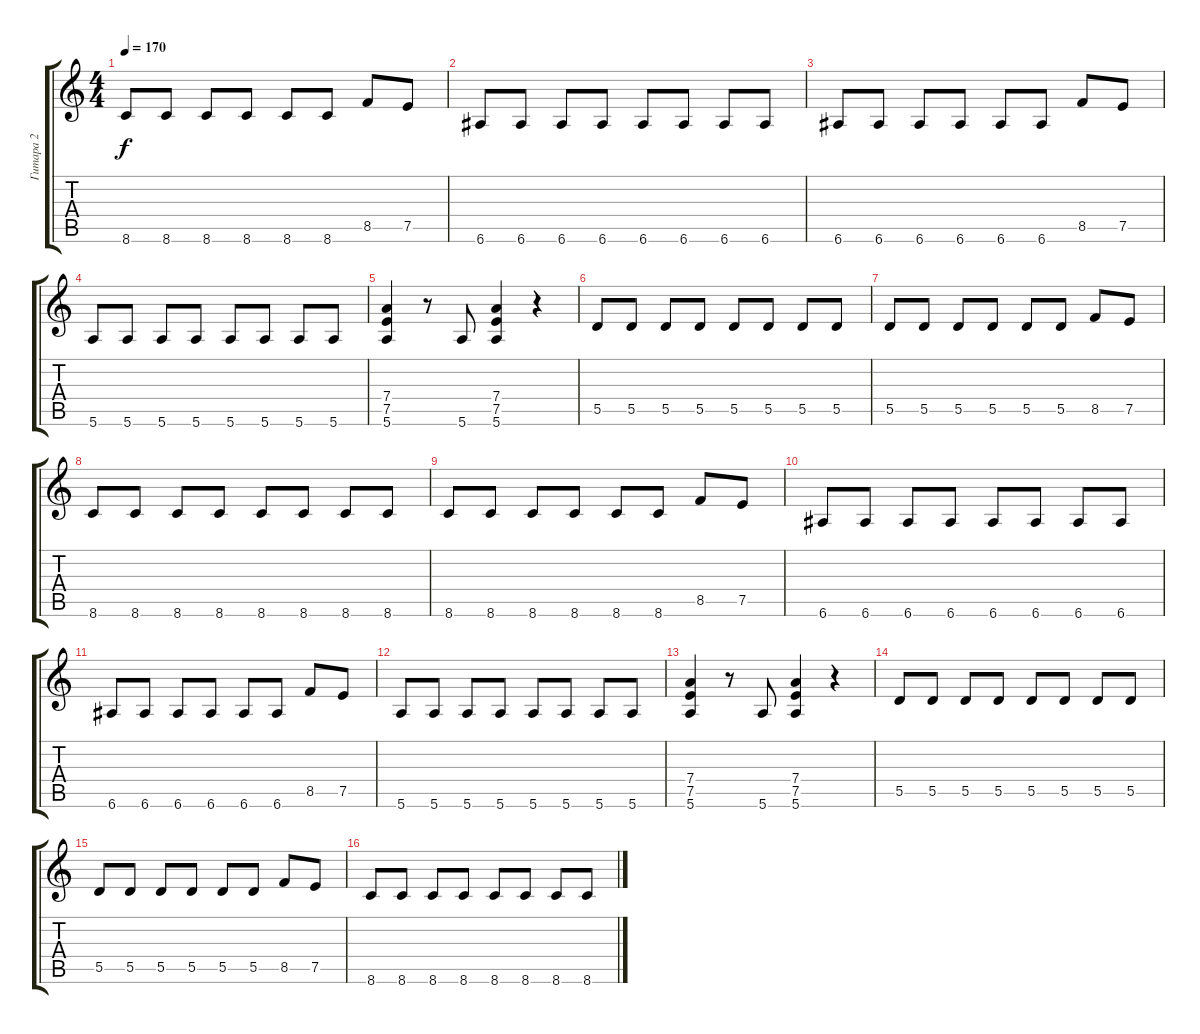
\track ("Гитара 2" "Гитара 2") {instrument distortionguitar}
\staff {score tabs}
\tuning (E4 B3 G3 D3 A2 E2) {hide}
\ts (4 4)
\tempo 170
\clef g2
\ks c
8.6.8{dy f} 8.6.8 8.6.8 8.6.8 8.6.8 8.6.8 8.5.8 7.5.8 |
6.6.8 6.6.8 6.6.8 6.6.8 6.6.8 6.6.8 6.6.8 6.6.8 |
6.6.8 6.6.8 6.6.8 6.6.8 6.6.8 6.6.8 8.5.8 7.5.8 |
5.6.8 5.6.8 5.6.8 5.6.8 5.6.8 5.6.8 5.6.8 5.6.8 |
(7.4 7.5 5.6).4 r.8 5.6.8 (7.4 7.5 5.6).4 r.4 |
5.5.8 5.5.8 5.5.8 5.5.8 5.5.8 5.5.8 5.5.8 5.5.8 |
5.5.8 5.5.8 5.5.8 5.5.8 5.5.8 5.5.8 8.5.8 7.5.8 |
8.6.8 8.6.8 8.6.8 8.6.8 8.6.8 8.6.8 8.6.8 8.6.8 |
8.6.8 8.6.8 8.6.8 8.6.8 8.6.8 8.6.8 8.5.8 7.5.8 |
6.6.8 6.6.8 6.6.8 6.6.8 6.6.8 6.6.8 6.6.8 6.6.8 |
6.6.8 6.6.8 6.6.8 6.6.8 6.6.8 6.6.8 8.5.8 7.5.8 |
5.6.8 5.6.8 5.6.8 5.6.8 5.6.8 5.6.8 5.6.8 5.6.8 |
(7.4 7.5 5.6).4 r.8 5.6.8 (7.4 7.5 5.6).4 r.4 |
5.5.8 5.5.8 5.5.8 5.5.8 5.5.8 5.5.8 5.5.8 5.5.8 |
5.5.8 5.5.8 5.5.8 5.5.8 5.5.8 5.5.8 8.5.8 7.5.8 |
8.6.8 8.6.8 8.6.8 8.6.8 8.6.8 8.6.8 8.6.8 8.6.8
